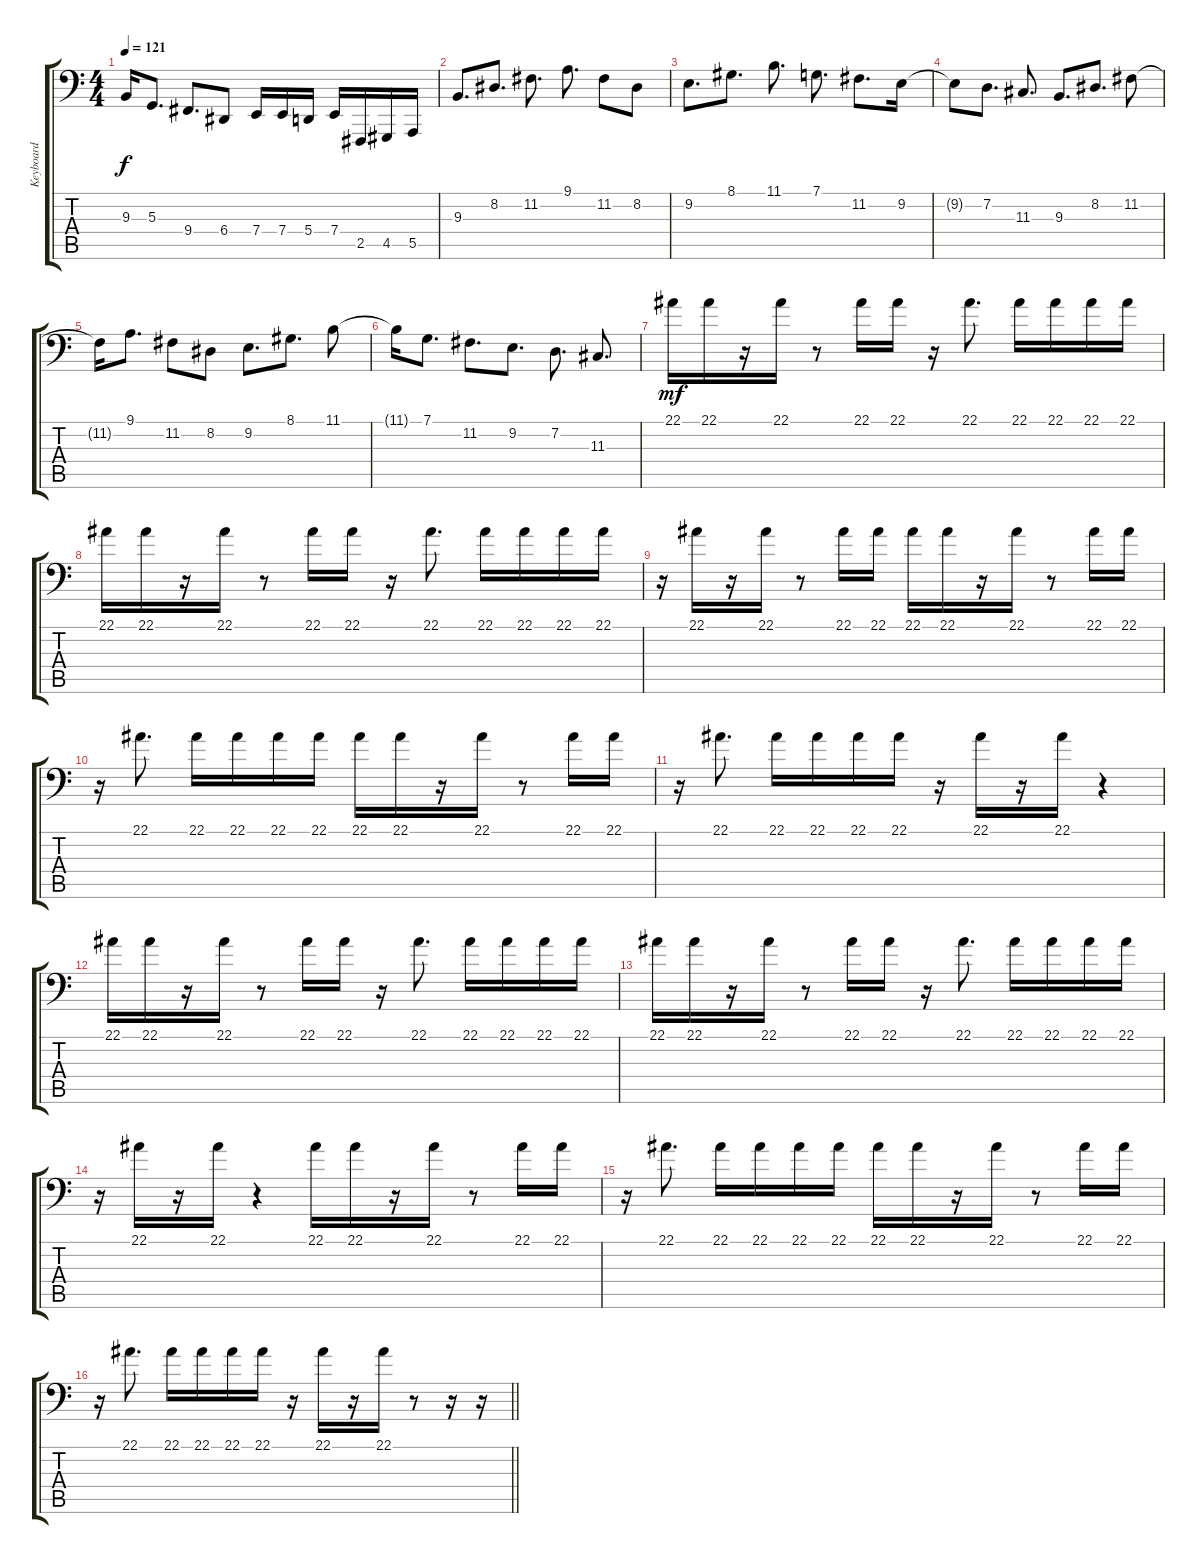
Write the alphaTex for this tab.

\track ("Keyboard" "Keyboard") {instrument electricgrandpiano}
\staff {score tabs}
\tuning (C3 G2 D2 A1 E1 B0) {hide}
\ts (4 4)
\tempo 121
\clef f4
\ks c
9.3{t}.16{dy f} 5.3.8{d} 9.4.8{d} 6.4.8 7.4.16 7.4.16 5.4.16 7.4.16 2.5.16 4.5.16 5.5.16 |
9.3.8{d} 8.2.8{d} 11.2.8{d} 9.1.8{d} 11.2.8 8.2.8 |
9.2.8{d} 8.1.8{d} 11.1.8{d} 7.1.8{d} 11.2.8{d} 9.2.16 |
9.2{t}.8 7.2.8{d} 11.3.8{d} 9.3.8{d} 8.2.8{d} 11.2.8 |
11.2{t}.16 9.1.8{d} 11.2.8 8.2.8 9.2.8{d} 8.1.8{d} 11.1.8 |
11.1{t}.16 7.1.8{d} 11.2.8{d} 9.2.8{d} 7.2.8{d} 11.3.8{d} |
22.1.16{dy mf} 22.1.16 r.16 22.1.16 r.8 22.1.16 22.1.16 r.16 22.1.8{d} 22.1.16 22.1.16 22.1.16 22.1.16 |
22.1.16 22.1.16 r.16 22.1.16 r.8 22.1.16 22.1.16 r.16 22.1.8{d} 22.1.16 22.1.16 22.1.16 22.1.16 |
r.16 22.1.16 r.16 22.1.16 r.8 22.1.16 22.1.16 22.1.16 22.1.16 r.16 22.1.16 r.8 22.1.16 22.1.16 |
r.16 22.1.8{d} 22.1.16 22.1.16 22.1.16 22.1.16 22.1.16 22.1.16 r.16 22.1.16 r.8 22.1.16 22.1.16 |
r.16 22.1.8{d} 22.1.16 22.1.16 22.1.16 22.1.16 r.16 22.1.16 r.16 22.1.16 r.4 |
22.1.16 22.1.16 r.16 22.1.16 r.8 22.1.16 22.1.16 r.16 22.1.8{d} 22.1.16 22.1.16 22.1.16 22.1.16 |
22.1.16 22.1.16 r.16 22.1.16 r.8 22.1.16 22.1.16 r.16 22.1.8{d} 22.1.16 22.1.16 22.1.16 22.1.16 |
r.16 22.1.16 r.16 22.1.16 r.4 22.1.16 22.1.16 r.16 22.1.16 r.8 22.1.16 22.1.16 |
r.16 22.1.8{d} 22.1.16 22.1.16 22.1.16 22.1.16 22.1.16 22.1.16 r.16 22.1.16 r.8 22.1.16 22.1.16 |
\barLineRight lightlight
r.16 22.1.8{d} 22.1.16 22.1.16 22.1.16 22.1.16 r.16 22.1.16 r.16 22.1.16 r.8 r.16 r.16
